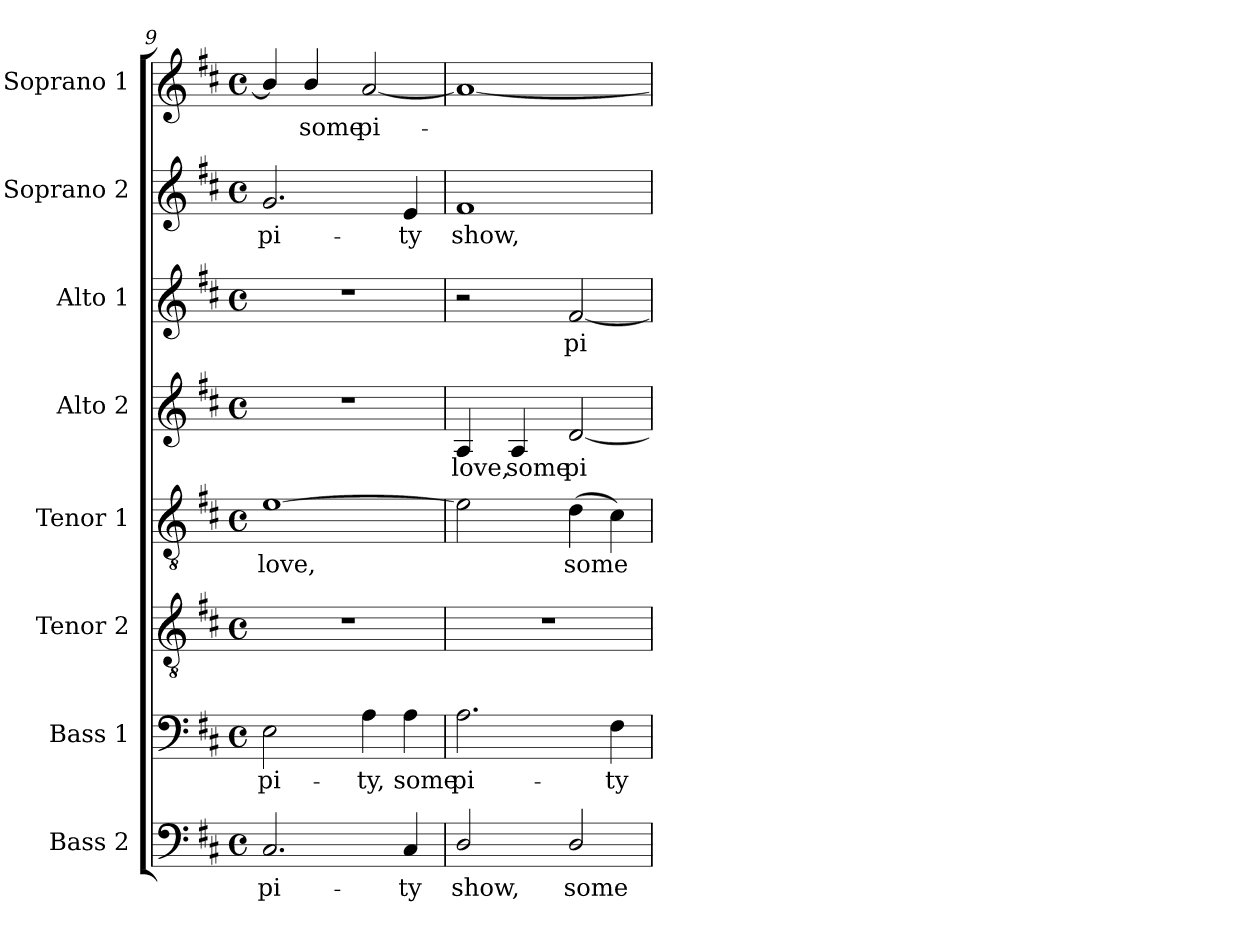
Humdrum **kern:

**kern	**text	**kern	**text	**kern	**kern	**text	**kern	**text	**kern	**text	**kern	**text	**kern	**text
*part8	*part8	*part7	*part7	*part6	*part5	*part5	*part4	*part4	*part3	*part3	*part2	*part2	*part1	*part1
*staff8	*staff8	*staff7	*staff7	*staff6	*staff5	*staff5	*staff4	*staff4	*staff3	*staff3	*staff2	*staff2	*staff1	*staff1
*I"Bass 2	*	*I"Bass 1	*	*I"Tenor 2	*I"Tenor 1	*	*I"Alto 2	*	*I"Alto 1	*	*I"Soprano 2	*	*I"Soprano 1	*
*I'B2.	*	*I'B1.	*	*I'T2.	*I'T1.	*	*I'A2.	*	*I'A1.	*	*I'S2.	*	*I'S1.	*
!!LO:PB:g=z
*clefF4	*	*clefF4	*	*clefGv2	*clefGv2	*	*clefG2	*	*clefG2	*	*clefG2	*	*clefG2	*
*	*	*	*	*ITrd7c12	*ITrd7c12	*	*	*	*	*	*	*	*	*
*k[f#c#]	*	*k[f#c#]	*	*k[f#c#]	*k[f#c#]	*	*k[f#c#]	*	*k[f#c#]	*	*k[f#c#]	*	*k[f#c#]	*
*D:	*	*D:	*	*D:	*D:	*	*D:	*	*D:	*	*D:	*	*D:	*
*M4/4	*	*M4/4	*	*M4/4	*M4/4	*	*M4/4	*	*M4/4	*	*M4/4	*	*M4/4	*
*met(c)	*	*met(c)	*	*met(c)	*met(c)	*	*met(c)	*	*met(c)	*	*met(c)	*	*met(c)	*
=9	=9	=9	=9	=9	=9	=9	=9	=9	=9	=9	=9	=9	=9	=9
!	!LO:LY:b:color=#000000	!	!	!	!	!	!	!	!	!	!	!	!	!
!	!	!	!LO:LY:b:color=#000000	!	!	!	!	!	!	!	!	!	!	!
!	!	!	!	!	!	!LO:LY:b:color=#000000	!	!	!	!	!	!	!	!
!	!	!	!	!	!	!	!	!	!	!	!	!LO:LY:b:color=#000000	!	!
2.C#i/	pi-	2Ei\	pi-	1r	[1Ei	love,	1r	.	1r	.	2.gi/	pi-	4bi/]	.
!	!	!	!	!	!	!	!	!	!	!	!	!	!	!LO:LY:b:color=#000000
.	.	.	.	.	.	.	.	.	.	.	.	.	4bi/	some
!	!	!	!LO:LY:b:color=#000000	!	!	!	!	!	!	!	!	!	!	!
!	!	!	!	!	!	!	!	!	!	!	!	!	!	!LO:LY:b:color=#000000
.	.	4Ai\	-ty,	.	.	.	.	.	.	.	.	.	[2ai/	pi-
!	!LO:LY:b:color=#000000	!	!	!	!	!	!	!	!	!	!	!	!	!
!	!	!	!LO:LY:b:color=#000000	!	!	!	!	!	!	!	!	!	!	!
!	!	!	!	!	!	!	!	!	!	!	!	!LO:LY:b:color=#000000	!	!
4C#i/	-ty	4Ai\	some	.	.	.	.	.	.	.	4ei/	-ty	.	.
=10	=10	=10	=10	=10	=10	=10	=10	=10	=10	=10	=10	=10	=10	=10
!	!LO:LY:b:color=#000000	!	!	!	!	!	!	!	!	!	!	!	!	!
!	!	!	!LO:LY:b:color=#000000	!	!	!	!	!	!	!	!	!	!	!
!	!	!	!	!	!	!	!	!LO:LY:b:color=#000000	!	!	!	!	!	!
!	!	!	!	!	!	!	!	!	!	!	!	!LO:LY:b:color=#000000	!	!
2Di/	show,	2.Ai\	pi-	1r	2Ei\]	.	4Ai/	love,	2r	.	1f#i	show,	1ai_	.
!	!	!	!	!	!	!	!	!LO:LY:b:color=#000000	!	!	!	!	!	!
.	.	.	.	.	.	.	4Ai/	some	.	.	.	.	.	.
!	!LO:LY:b:color=#000000	!	!	!	!	!	!	!	!	!	!	!	!	!
!	!	!	!	!	!	!LO:LY:b:color=#000000	!	!	!	!	!	!	!	!
!	!	!	!	!	!	!	!	!LO:LY:b:color=#000000	!	!	!	!	!	!
!	!	!	!	!	!	!	!	!	!	!LO:LY:b:color=#000000	!	!	!	!
2Di/	some	.	.	.	(4Di\	some	[2di/	pi-	[2f#i/	pi-	.	.	.	.
!	!	!	!LO:LY:b:color=#000000	!	!	!	!	!	!	!	!	!	!	!
.	.	4F#i\	-ty	.	4C#i\)	.	.	.	.	.	.	.	.	.
=	=	=	=	=	=	=	=	=	=	=	=	=	=	=
*-	*-	*-	*-	*-	*-	*-	*-	*-	*-	*-	*-	*-	*-	*-
